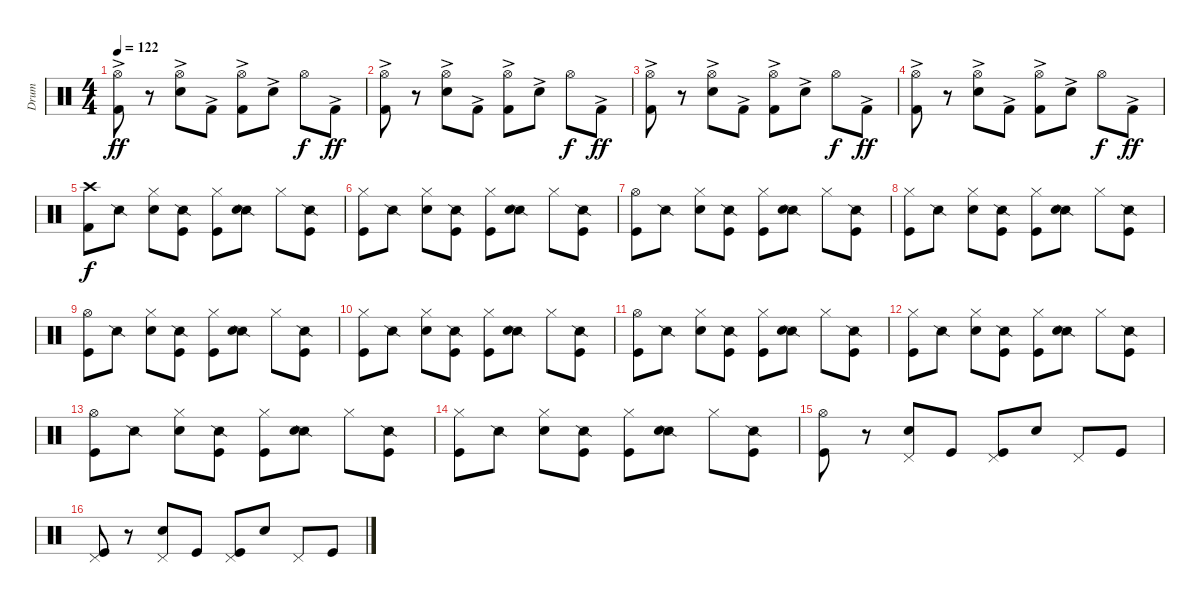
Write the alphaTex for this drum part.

\track ("Drum" "Drum") {instrument percussion}
\staff {score}
\articulation defaults
\ts (4 4)
\tempo 122
\clef neutral
\ks c
("Hi-Hat (open)" "Kick (hit) 2"{ac}).8{dy ff} r.8 ("Hi-Hat (open)" "Electric Snare (hit)"{ac}).8 "Kick (hit) 2"{ac}.8 ("Hi-Hat (open)" "Kick (hit) 2"{ac}).8 "Electric Snare (hit)"{ac}.8 "Hi-Hat (open)".8{dy f} "Kick (hit) 2"{ac}.8{dy ff} |
("Hi-Hat (open)" "Kick (hit) 2"{ac}).8 r.8 ("Hi-Hat (open)" "Electric Snare (hit)"{ac}).8 "Kick (hit) 2"{ac}.8 ("Hi-Hat (open)" "Kick (hit) 2"{ac}).8 "Electric Snare (hit)"{ac}.8 "Hi-Hat (open)".8{dy f} "Kick (hit) 2"{ac}.8{dy ff} |
("Hi-Hat (open)" "Kick (hit) 2"{ac}).8 r.8 ("Hi-Hat (open)" "Electric Snare (hit)"{ac}).8 "Kick (hit) 2"{ac}.8 ("Hi-Hat (open)" "Kick (hit) 2"{ac}).8 "Electric Snare (hit)"{ac}.8 "Hi-Hat (open)".8{dy f} "Kick (hit) 2"{ac}.8{dy ff} |
("Hi-Hat (open)" "Kick (hit) 2"{ac}).8 r.8 ("Hi-Hat (open)" "Electric Snare (hit)"{ac}).8 "Kick (hit) 2"{ac}.8 ("Hi-Hat (open)" "Kick (hit) 2"{ac}).8 "Electric Snare (hit)"{ac}.8 "Hi-Hat (open)".8{dy f} "Kick (hit) 2"{ac}.8{dy ff} |
("Crash high (hit)" "Kick (hit) 2").8{dy f} "Snare (side stick) 2".8{volume 8} ("Hi-Hat (closed)" "Electric Snare (hit)").8 ("Snare (side stick) 2" "Kick (hit)").8 ("Hi-Hat (closed)" "Kick (hit)").8 ("Snare (side stick) 2" "Electric Snare (hit)").8 "Hi-Hat (closed)".8 ("Snare (side stick) 2" "Kick (hit)").8 |
("Hi-Hat (closed)" "Kick (hit)").8 "Snare (side stick) 2".8 ("Hi-Hat (closed)" "Electric Snare (hit)").8 ("Snare (side stick) 2" "Kick (hit)").8 ("Hi-Hat (closed)" "Kick (hit)").8 ("Snare (side stick) 2" "Electric Snare (hit)").8{volume 16} "Hi-Hat (closed)".8 ("Snare (side stick) 2" "Kick (hit)").8 |
("Hi-Hat (open)" "Kick (hit)").8 "Snare (side stick) 2".8 ("Hi-Hat (closed)" "Electric Snare (hit)").8 ("Snare (side stick) 2" "Kick (hit)").8 ("Hi-Hat (closed)" "Kick (hit)").8 ("Snare (side stick) 2" "Electric Snare (hit)").8 "Hi-Hat (closed)".8 ("Snare (side stick) 2" "Kick (hit)").8 |
("Hi-Hat (closed)" "Kick (hit)").8 "Snare (side stick) 2".8 ("Hi-Hat (closed)" "Electric Snare (hit)").8 ("Snare (side stick) 2" "Kick (hit)").8 ("Hi-Hat (closed)" "Kick (hit)").8 ("Snare (side stick) 2" "Electric Snare (hit)").8 "Hi-Hat (closed)".8 ("Snare (side stick) 2" "Kick (hit)").8 |
("Hi-Hat (open)" "Kick (hit)").8 "Snare (side stick) 2".8 ("Hi-Hat (closed)" "Electric Snare (hit)").8 ("Snare (side stick) 2" "Kick (hit)").8 ("Hi-Hat (closed)" "Kick (hit)").8 ("Snare (side stick) 2" "Electric Snare (hit)").8 "Hi-Hat (closed)".8 ("Snare (side stick) 2" "Kick (hit)").8 |
("Hi-Hat (closed)" "Kick (hit)").8 "Snare (side stick) 2".8 ("Hi-Hat (closed)" "Electric Snare (hit)").8 ("Snare (side stick) 2" "Kick (hit)").8 ("Hi-Hat (closed)" "Kick (hit)").8 ("Snare (side stick) 2" "Electric Snare (hit)").8 "Hi-Hat (closed)".8 ("Snare (side stick) 2" "Kick (hit)").8 |
("Hi-Hat (open)" "Kick (hit)").8 "Snare (side stick) 2".8 ("Hi-Hat (closed)" "Electric Snare (hit)").8 ("Snare (side stick) 2" "Kick (hit)").8 ("Hi-Hat (closed)" "Kick (hit)").8 ("Snare (side stick) 2" "Electric Snare (hit)").8 "Hi-Hat (closed)".8 ("Snare (side stick) 2" "Kick (hit)").8 |
("Hi-Hat (closed)" "Kick (hit)").8 "Snare (side stick) 2".8 ("Hi-Hat (closed)" "Electric Snare (hit)").8 ("Snare (side stick) 2" "Kick (hit)").8 ("Hi-Hat (closed)" "Kick (hit)").8 ("Snare (side stick) 2" "Electric Snare (hit)").8 "Hi-Hat (closed)".8 ("Snare (side stick) 2" "Kick (hit)").8 |
("Hi-Hat (open)" "Kick (hit)").8 "Snare (side stick) 2".8 ("Hi-Hat (closed)" "Electric Snare (hit)").8 ("Snare (side stick) 2" "Kick (hit)").8 ("Hi-Hat (closed)" "Kick (hit)").8 ("Snare (side stick) 2" "Electric Snare (hit)").8 "Hi-Hat (closed)".8 ("Snare (side stick) 2" "Kick (hit)").8 |
("Hi-Hat (closed)" "Kick (hit)").8 "Snare (side stick) 2".8 ("Hi-Hat (closed)" "Electric Snare (hit)").8 ("Snare (side stick) 2" "Kick (hit)").8 ("Hi-Hat (closed)" "Kick (hit)").8 ("Snare (side stick) 2" "Electric Snare (hit)").8 "Hi-Hat (closed)".8 ("Snare (side stick) 2" "Kick (hit)").8 |
("Hi-Hat (open)" "Kick (hit)").8 r.8 ("Pedal Hi-Hat (hit)" "Electric Snare (hit)").8 "Kick (hit)".8 ("Pedal Hi-Hat (hit)" "Kick (hit)").8 "Electric Snare (hit)".8 "Pedal Hi-Hat (hit)".8 "Kick (hit)".8 |
("Pedal Hi-Hat (hit)" "Kick (hit)").8 r.8 ("Pedal Hi-Hat (hit)" "Electric Snare (hit)").8 "Kick (hit)".8 ("Pedal Hi-Hat (hit)" "Kick (hit)").8 "Electric Snare (hit)".8 "Pedal Hi-Hat (hit)".8 "Kick (hit)".8
